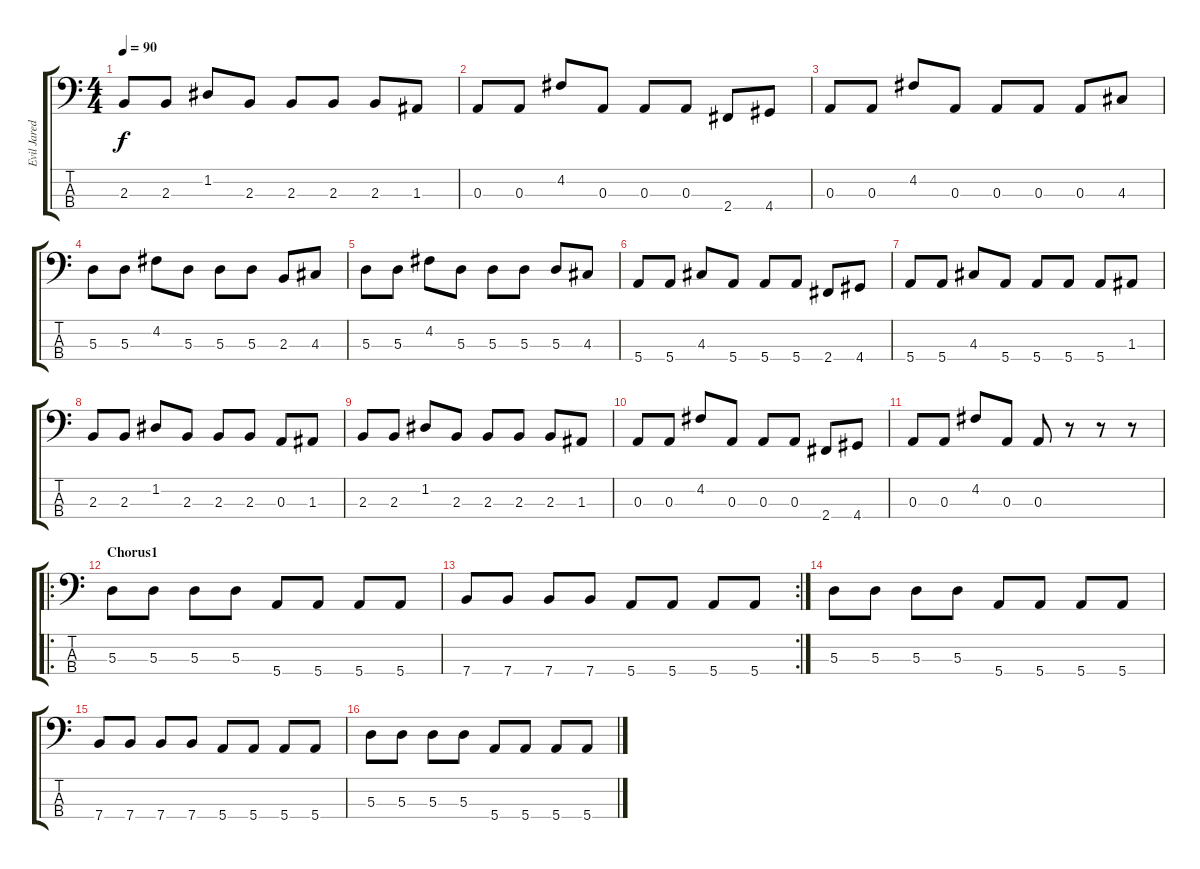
\track ("Evil Jared Hasselhoff" "Evil Jared") {instrument electricbasspick}
\staff {score tabs}
\tuning (G2 D2 A1 E1) {hide}
\ts (4 4)
\tempo 90
\clef f4
\ks c
2.3.8{dy f} 2.3.8 1.2.8 2.3.8 2.3.8 2.3.8 2.3.8 1.3.8 |
0.3.8 0.3.8 4.2.8 0.3.8 0.3.8 0.3.8 2.4.8 4.4.8 |
0.3.8 0.3.8 4.2.8 0.3.8 0.3.8 0.3.8 0.3.8 4.3.8 |
5.3.8 5.3.8 4.2.8 5.3.8 5.3.8 5.3.8 2.3.8 4.3.8 |
5.3.8 5.3.8 4.2.8 5.3.8 5.3.8 5.3.8 5.3.8 4.3.8 |
5.4.8 5.4.8 4.3.8 5.4.8 5.4.8 5.4.8 2.4.8 4.4.8 |
5.4.8 5.4.8 4.3.8 5.4.8 5.4.8 5.4.8 5.4.8 1.3.8 |
2.3.8 2.3.8 1.2.8 2.3.8 2.3.8 2.3.8 0.3.8 1.3.8 |
2.3.8 2.3.8 1.2.8 2.3.8 2.3.8 2.3.8 2.3.8 1.3.8 |
0.3.8 0.3.8 4.2.8 0.3.8 0.3.8 0.3.8 2.4.8 4.4.8 |
0.3.8 0.3.8 4.2.8 0.3.8 0.3.8 r.8 r.8 r.8 |
\ro
\section ("" "Chorus1")
5.3.8 5.3.8 5.3.8 5.3.8 5.4.8 5.4.8 5.4.8 5.4.8 |
\rc 2
7.4.8 7.4.8 7.4.8 7.4.8 5.4.8 5.4.8 5.4.8 5.4.8 |
5.3.8 5.3.8 5.3.8 5.3.8 5.4.8 5.4.8 5.4.8 5.4.8 |
7.4.8 7.4.8 7.4.8 7.4.8 5.4.8 5.4.8 5.4.8 5.4.8 |
5.3.8 5.3.8 5.3.8 5.3.8 5.4.8 5.4.8 5.4.8 5.4.8
